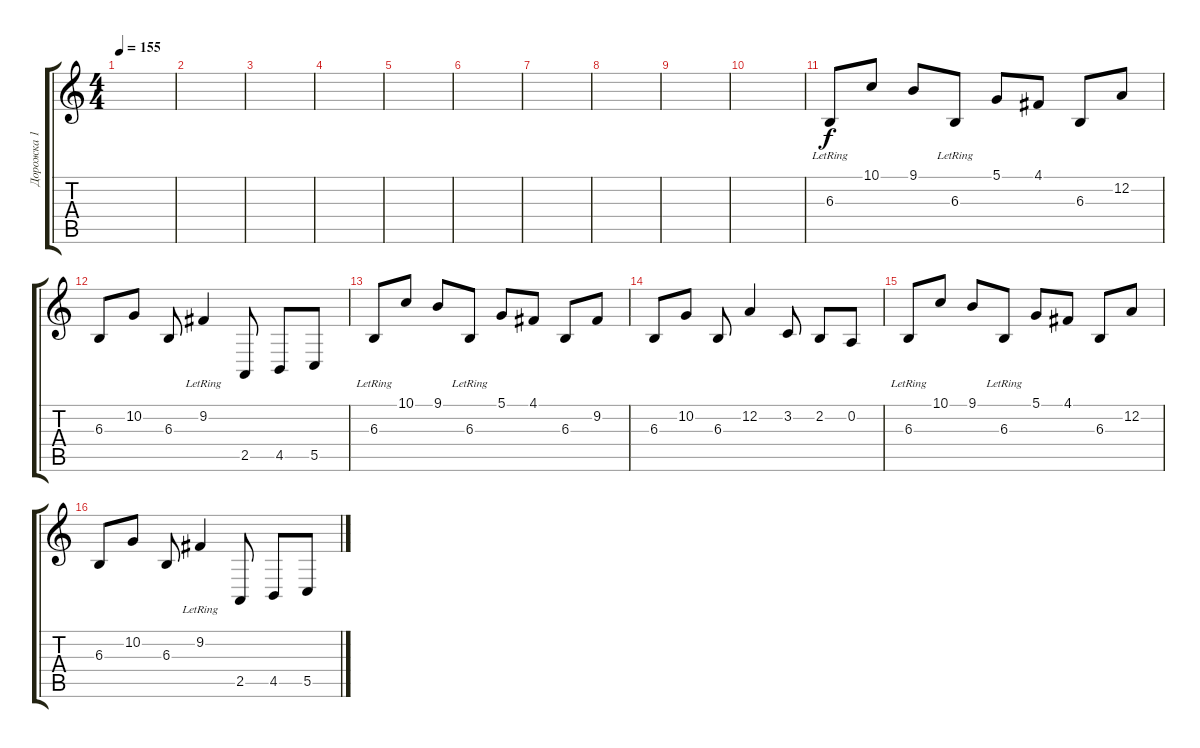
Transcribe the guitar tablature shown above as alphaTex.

\track ("Дорожка 1" "Дорожка 1") {instrument acousticgrandpiano}
\staff {score tabs}
\tuning (D4 A3 F3 C3 G2 D2) {hide}
\ts (4 4)
\tempo 155
\clef g2
\ks c
|
|
|
|
|
|
|
|
|
|
6.3{lr}.8 10.1.8 9.1.8 6.3{lr}.8 5.1.8 4.1.8 6.3.8 12.2.8 |
6.3.8 10.2.8 6.3.8 9.2{lr}.4 2.5.8 4.5.8 5.5.8 |
6.3{lr}.8 10.1.8 9.1.8 6.3{lr}.8 5.1.8 4.1.8 6.3.8 9.2.8 |
6.3.8 10.2.8 6.3.8 12.2.4 3.2.8 2.2.8 0.2.8 |
6.3{lr}.8 10.1.8 9.1.8 6.3{lr}.8 5.1.8 4.1.8 6.3.8 12.2.8 |
6.3.8 10.2.8 6.3.8 9.2{lr}.4 2.5.8 4.5.8 5.5.8
